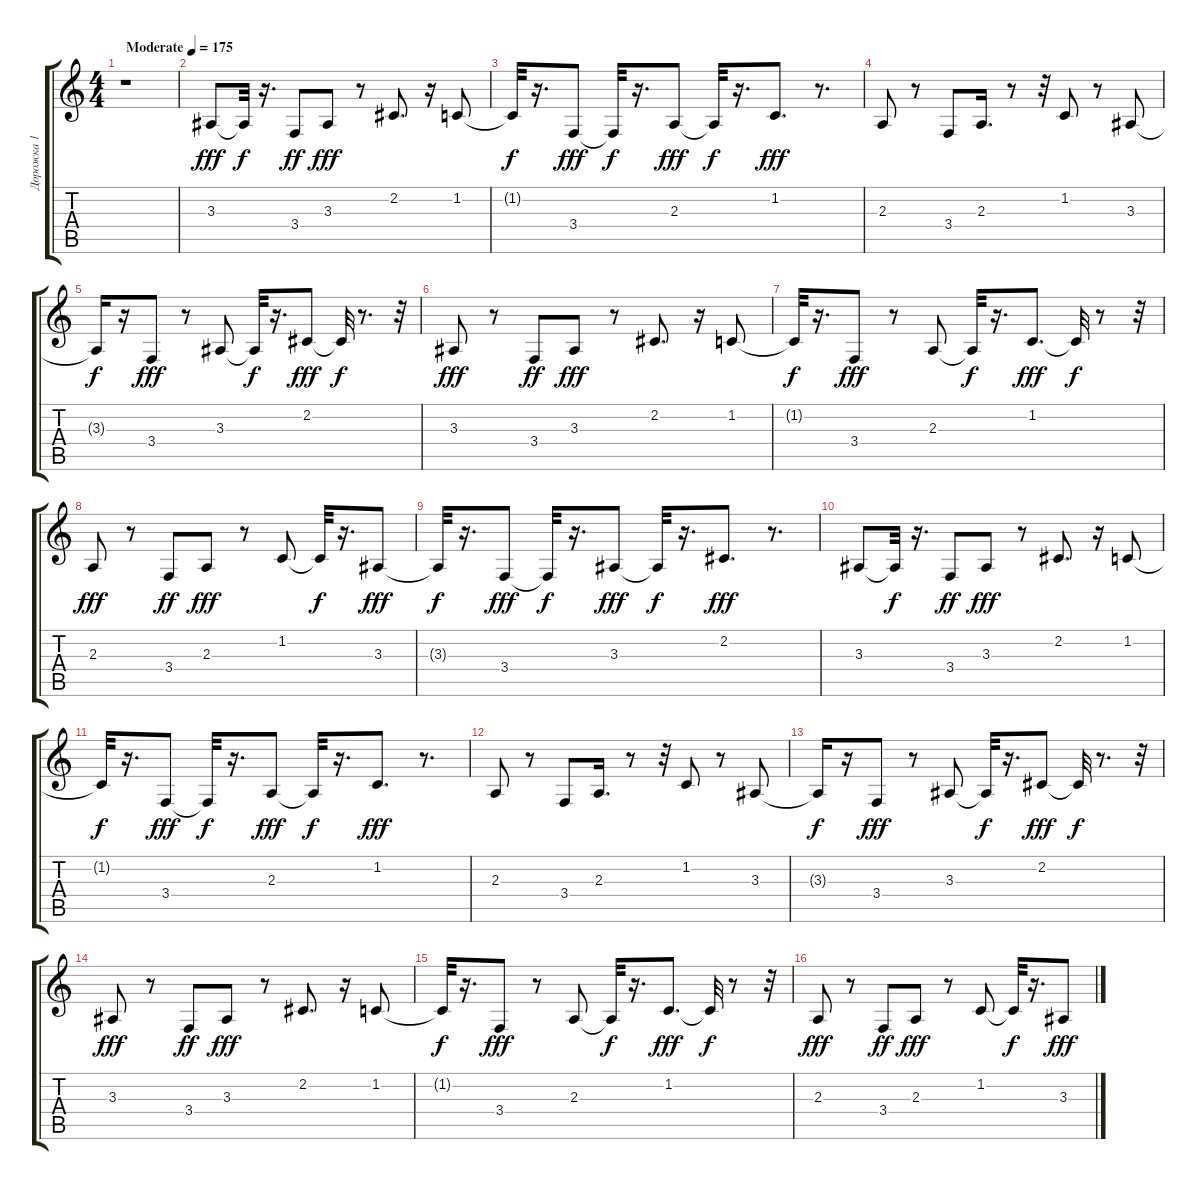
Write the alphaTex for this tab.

\track ("Дорожка 1" "Дорожка 1") {instrument trombone}
\staff {score tabs}
\tuning (E4 B3 G3 D3 A2 E2) {hide}
\ts (4 4)
\tempo (175 "Moderate")
\clef g2
\ks c
r.1{dy fff instrument trombone} |
3.3.8 3.3{t}.32{dy f} r.16{d} 3.4.8{dy ff} 3.3.8{dy fff} r.8 2.2.8{d} r.16 1.2.8 |
1.2{t}.32{dy f} r.16{d} 3.4.8{dy fff} 3.4{t}.32{dy f} r.16{d} 2.3.8{dy fff} 2.3{t}.32{dy f} r.16{d} 1.2.8{d dy fff} r.8{d} |
2.3.8 r.8 3.4.8 2.3.16{d} r.8 r.32 1.2.8 r.8 3.3.8 |
3.3{t}.16{dy f} r.16 3.4.8{dy fff} r.8 3.3.8 3.3{t}.32{dy f} r.16{d} 2.2.8{dy fff} 2.2{t}.32{dy f} r.8{d} r.32 |
3.3.8{dy fff} r.8 3.4.8{dy ff} 3.3.8{dy fff} r.8 2.2.8{d} r.16 1.2.8 |
1.2{t}.32{dy f} r.16{d} 3.4.8{dy fff} r.8 2.3.8 2.3{t}.32{dy f} r.16{d} 1.2.8{d dy fff} 1.2{t}.32{dy f} r.8 r.32 |
2.3.8{dy fff} r.8 3.4.8{dy ff} 2.3.8{dy fff} r.8 1.2.8 1.2{t}.32{dy f} r.16{d} 3.3.8{dy fff} |
3.3{t}.32{dy f} r.16{d} 3.4.8{dy fff} 3.4{t}.32{dy f} r.16{d} 3.3.8{dy fff} 3.3{t}.32{dy f} r.16{d} 2.2.8{d dy fff} r.8{d} |
3.3.8 3.3{t}.32{dy f} r.16{d} 3.4.8{dy ff} 3.3.8{dy fff} r.8 2.2.8{d} r.16 1.2.8 |
1.2{t}.32{dy f} r.16{d} 3.4.8{dy fff} 3.4{t}.32{dy f} r.16{d} 2.3.8{dy fff} 2.3{t}.32{dy f} r.16{d} 1.2.8{d dy fff} r.8{d} |
2.3.8 r.8 3.4.8 2.3.16{d} r.8 r.32 1.2.8 r.8 3.3.8 |
3.3{t}.16{dy f} r.16 3.4.8{dy fff} r.8 3.3.8 3.3{t}.32{dy f} r.16{d} 2.2.8{dy fff} 2.2{t}.32{dy f} r.8{d} r.32 |
3.3.8{dy fff} r.8 3.4.8{dy ff} 3.3.8{dy fff} r.8 2.2.8{d} r.16 1.2.8 |
1.2{t}.32{dy f} r.16{d} 3.4.8{dy fff} r.8 2.3.8 2.3{t}.32{dy f} r.16{d} 1.2.8{d dy fff} 1.2{t}.32{dy f} r.8 r.32 |
2.3.8{dy fff} r.8 3.4.8{dy ff} 2.3.8{dy fff} r.8 1.2.8 1.2{t}.32{dy f} r.16{d} 3.3.8{dy fff}
